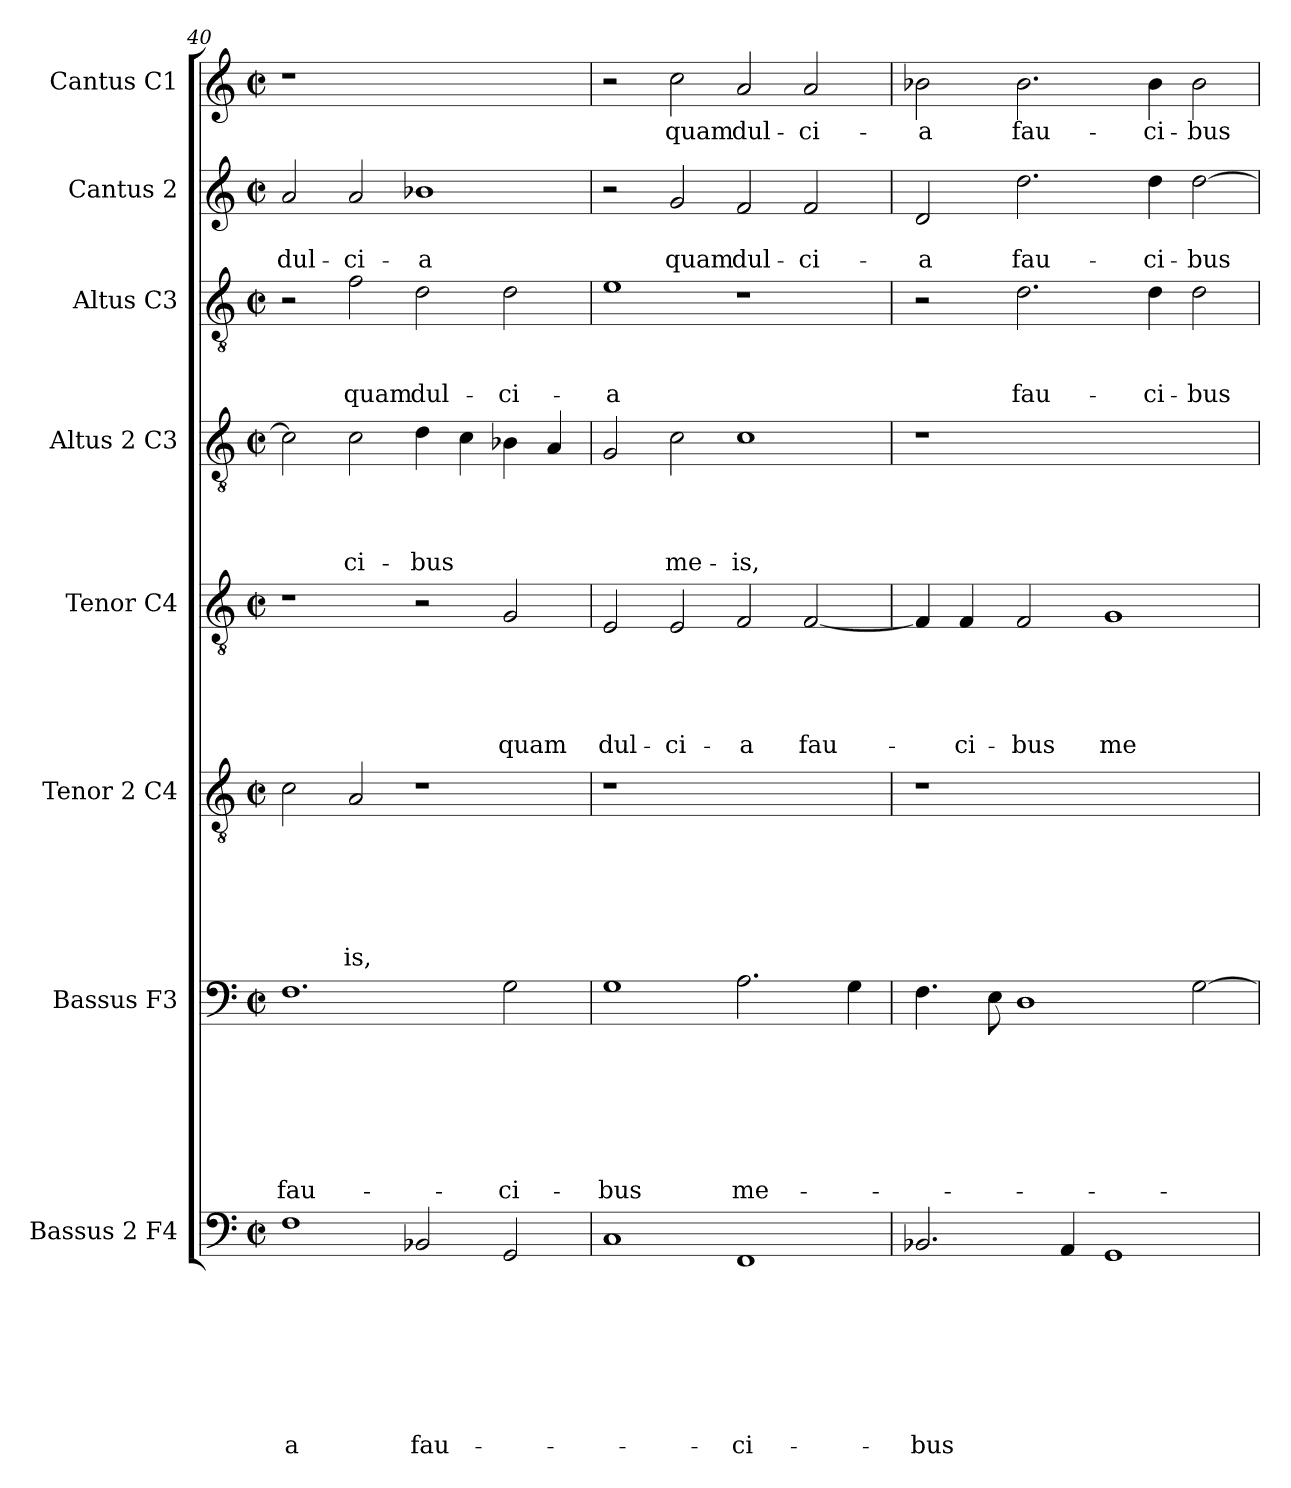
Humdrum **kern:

**kern	**text	**text	**text	**text	**text	**text	**text	**text	**kern	**text	**text	**text	**text	**text	**text	**text	**kern	**text	**text	**text	**text	**text	**text	**kern	**text	**text	**text	**text	**text	**kern	**text	**text	**text	**text	**kern	**text	**text	**text	**kern	**text	**text	**kern	**text
*part8	*part8	*part8	*part8	*part8	*part8	*part8	*part8	*part8	*part7	*part7	*part7	*part7	*part7	*part7	*part7	*part7	*part6	*part6	*part6	*part6	*part6	*part6	*part6	*part5	*part5	*part5	*part5	*part5	*part5	*part4	*part4	*part4	*part4	*part4	*part3	*part3	*part3	*part3	*part2	*part2	*part2	*part1	*part1
*staff8	*staff8	*staff8	*staff8	*staff8	*staff8	*staff8	*staff8	*staff8	*staff7	*staff7	*staff7	*staff7	*staff7	*staff7	*staff7	*staff7	*staff6	*staff6	*staff6	*staff6	*staff6	*staff6	*staff6	*staff5	*staff5	*staff5	*staff5	*staff5	*staff5	*staff4	*staff4	*staff4	*staff4	*staff4	*staff3	*staff3	*staff3	*staff3	*staff2	*staff2	*staff2	*staff1	*staff1
*I"Bassus 2 F4	*	*	*	*	*	*	*	*	*I"Bassus F3	*	*	*	*	*	*	*	*I"Tenor 2 C4	*	*	*	*	*	*	*I"Tenor C4	*	*	*	*	*	*I"Altus 2 C3	*	*	*	*	*I"Altus C3	*	*	*	*I"Cantus 2	*	*	*I"Cantus C1	*
*I'B2	*	*	*	*	*	*	*	*	*I'B	*	*	*	*	*	*	*	*I'T2	*	*	*	*	*	*	*I'T	*	*	*	*	*	*I'A2	*	*	*	*	*I'A	*	*	*	*I'C2	*	*	*I'C	*
!!LO:LB:g=z
*clefF4	*	*	*	*	*	*	*	*	*clefF4	*	*	*	*	*	*	*	*clefGv2	*	*	*	*	*	*	*clefGv2	*	*	*	*	*	*clefGv2	*	*	*	*	*clefGv2	*	*	*	*clefG2	*	*	*clefG2	*
*k[]	*	*	*	*	*	*	*	*	*k[]	*	*	*	*	*	*	*	*k[]	*	*	*	*	*	*	*k[]	*	*	*	*	*	*k[]	*	*	*	*	*k[]	*	*	*	*k[]	*	*	*k[]	*
*C:	*	*	*	*	*	*	*	*	*C:	*	*	*	*	*	*	*	*C:	*	*	*	*	*	*	*C:	*	*	*	*	*	*C:	*	*	*	*	*C:	*	*	*	*C:	*	*	*C:	*
*M2/2	*	*	*	*	*	*	*	*	*M2/2	*	*	*	*	*	*	*	*M2/2	*	*	*	*	*	*	*M2/2	*	*	*	*	*	*M2/2	*	*	*	*	*M2/2	*	*	*	*M2/2	*	*	*M2/2	*
*met(c|)	*	*	*	*	*	*	*	*	*met(c|)	*	*	*	*	*	*	*	*met(c|)	*	*	*	*	*	*	*met(c|)	*	*	*	*	*	*met(c|)	*	*	*	*	*met(c|)	*	*	*	*met(c|)	*	*	*met(c|)	*
=40	=40	=40	=40	=40	=40	=40	=40	=40	=40	=40	=40	=40	=40	=40	=40	=40	=40	=40	=40	=40	=40	=40	=40	=40	=40	=40	=40	=40	=40	=40	=40	=40	=40	=40	=40	=40	=40	=40	=40	=40	=40	=40	=40
!	!	!	!	!	!	!	!	!LO:LY:b	!	!	!	!	!	!	!	!LO:LY:b	!	!	!	!	!	!	!	!	!	!	!	!	!	!	!	!	!	!	!	!	!	!	!	!	!LO:LY:b	!	!
1F	.	.	.	.	.	.	.	-a	1.F	.	.	.	.	.	.	fau-	2c\	.	.	.	.	.	.	1r	.	.	.	.	.	2c\]	.	.	.	.	2r	.	.	.	2a/	.	dul-	1r	.
!	!	!	!	!	!	!	!	!	!	!	!	!	!	!	!	!	!	!	!	!	!	!	!LO:LY:b	!	!	!	!	!	!	!	!	!	!	!LO:LY:b	!	!	!	!LO:LY:b	!	!	!LO:LY:b	!	!
.	.	.	.	.	.	.	.	.	.	.	.	.	.	.	.	.	2A/	.	.	.	.	.	-is,	.	.	.	.	.	.	2c\	.	.	.	-ci-	2f\	.	.	quam	2a/	.	-ci-	.	.
!	!	!	!	!	!	!	!	!LO:LY:b	!	!	!	!	!	!	!	!	!	!	!	!	!	!	!	!	!	!	!	!	!	!	!	!	!	!LO:LY:b	!	!	!	!LO:LY:b	!	!	!LO:LY:b	!	!
2BB-X/	.	.	.	.	.	.	.	fau-	.	.	.	.	.	.	.	.	1r	.	.	.	.	.	.	2r	.	.	.	.	.	4d\	.	.	.	-bus	2d\	.	.	dul-	1b-X	.	-a	1ryy	.
.	.	.	.	.	.	.	.	.	.	.	.	.	.	.	.	.	.	.	.	.	.	.	.	.	.	.	.	.	.	4c\	.	.	.	.	.	.	.	.	.	.	.	.	.
!	!	!	!	!	!	!	!	!	!	!	!	!	!	!	!	!LO:LY:b	!	!	!	!	!	!	!	!	!	!	!	!	!LO:LY:b	!	!	!	!	!	!	!	!	!LO:LY:b	!	!	!	!	!
2GG/	.	.	.	.	.	.	.	.	2G\	.	.	.	.	.	.	-ci-	.	.	.	.	.	.	.	2G/	.	.	.	.	quam	4B-X\	.	.	.	.	2d\	.	.	-ci-	.	.	.	.	.
.	.	.	.	.	.	.	.	.	.	.	.	.	.	.	.	.	.	.	.	.	.	.	.	.	.	.	.	.	.	4A/	.	.	.	.	.	.	.	.	.	.	.	.	.
=41	=41	=41	=41	=41	=41	=41	=41	=41	=41	=41	=41	=41	=41	=41	=41	=41	=41	=41	=41	=41	=41	=41	=41	=41	=41	=41	=41	=41	=41	=41	=41	=41	=41	=41	=41	=41	=41	=41	=41	=41	=41	=41	=41
!	!	!	!	!	!	!	!	!	!	!	!	!	!	!	!	!LO:LY:b	!	!	!	!	!	!	!	!	!	!	!	!	!LO:LY:b	!	!	!	!	!	!	!	!	!LO:LY:b	!	!	!	!	!
1C	.	.	.	.	.	.	.	.	1G	.	.	.	.	.	.	-bus	1r	.	.	.	.	.	.	2E/	.	.	.	.	dul-	2G/	.	.	.	.	1e	.	.	-a	2r	.	.	2r	.
!	!	!	!	!	!	!	!	!	!	!	!	!	!	!	!	!	!	!	!	!	!	!	!	!	!	!	!	!	!LO:LY:b	!	!	!	!	!LO:LY:b	!	!	!	!	!	!	!LO:LY:b	!	!LO:LY:b
.	.	.	.	.	.	.	.	.	.	.	.	.	.	.	.	.	.	.	.	.	.	.	.	2E/	.	.	.	.	-ci-	2c\	.	.	.	me-	.	.	.	.	2g/	.	quam	2cc\	quam
!	!	!	!	!	!	!	!	!LO:LY:b	!	!	!	!	!	!	!	!LO:LY:b	!	!	!	!	!	!	!	!	!	!	!	!	!LO:LY:b	!	!	!	!	!LO:LY:b	!	!	!	!	!	!	!LO:LY:b	!	!LO:LY:b
1FF	.	.	.	.	.	.	.	-ci-	2.A\	.	.	.	.	.	.	me-	1ryy	.	.	.	.	.	.	2F/	.	.	.	.	-a	1c	.	.	.	-is,	1r	.	.	.	2f/	.	dul-	2a/	dul-
!	!	!	!	!	!	!	!	!	!	!	!	!	!	!	!	!	!	!	!	!	!	!	!	!	!	!	!	!	!LO:LY:b	!	!	!	!	!	!	!	!	!	!	!	!LO:LY:b	!	!LO:LY:b
.	.	.	.	.	.	.	.	.	.	.	.	.	.	.	.	.	.	.	.	.	.	.	.	[2F/	.	.	.	.	fau-	.	.	.	.	.	.	.	.	.	2f/	.	-ci-	2a/	-ci-
.	.	.	.	.	.	.	.	.	4G\	.	.	.	.	.	.	.	.	.	.	.	.	.	.	.	.	.	.	.	.	.	.	.	.	.	.	.	.	.	.	.	.	.	.
=42	=42	=42	=42	=42	=42	=42	=42	=42	=42	=42	=42	=42	=42	=42	=42	=42	=42	=42	=42	=42	=42	=42	=42	=42	=42	=42	=42	=42	=42	=42	=42	=42	=42	=42	=42	=42	=42	=42	=42	=42	=42	=42	=42
!	!	!	!	!	!	!	!	!LO:LY:b	!	!	!	!	!	!	!	!	!	!	!	!	!	!	!	!	!	!	!	!	!	!	!	!	!	!	!	!	!	!	!	!	!LO:LY:b	!	!LO:LY:b
2.BB-X/	.	.	.	.	.	.	.	-bus	4.F\	.	.	.	.	.	.	.	1r	.	.	.	.	.	.	4F/]	.	.	.	.	.	1r	.	.	.	.	2r	.	.	.	2d/	.	-a	2b-X\	-a
!	!	!	!	!	!	!	!	!	!	!	!	!	!	!	!	!	!	!	!	!	!	!	!	!	!	!	!	!	!LO:LY:b	!	!	!	!	!	!	!	!	!	!	!	!	!	!
.	.	.	.	.	.	.	.	.	.	.	.	.	.	.	.	.	.	.	.	.	.	.	.	4F/	.	.	.	.	-ci-	.	.	.	.	.	.	.	.	.	.	.	.	.	.
.	.	.	.	.	.	.	.	.	8E\	.	.	.	.	.	.	.	.	.	.	.	.	.	.	.	.	.	.	.	.	.	.	.	.	.	.	.	.	.	.	.	.	.	.
!	!	!	!	!	!	!	!	!	!	!	!	!	!	!	!	!	!	!	!	!	!	!	!	!	!	!	!	!	!LO:LY:b	!	!	!	!	!	!	!	!	!LO:LY:b	!	!	!LO:LY:b	!	!LO:LY:b
.	.	.	.	.	.	.	.	.	1D	.	.	.	.	.	.	.	.	.	.	.	.	.	.	2F/	.	.	.	.	-bus	.	.	.	.	.	2.d\	.	.	fau-	2.dd\	.	fau-	2.b-\	fau-
4AA/	.	.	.	.	.	.	.	.	.	.	.	.	.	.	.	.	.	.	.	.	.	.	.	.	.	.	.	.	.	.	.	.	.	.	.	.	.	.	.	.	.	.	.
!	!	!	!	!	!	!	!	!	!	!	!	!	!	!	!	!	!	!	!	!	!	!	!	!	!	!	!	!	!LO:LY:b	!	!	!	!	!	!	!	!	!	!	!	!	!	!
1GG	.	.	.	.	.	.	.	.	.	.	.	.	.	.	.	.	1ryy	.	.	.	.	.	.	1G	.	.	.	.	me-	1ryy	.	.	.	.	.	.	.	.	.	.	.	.	.
!	!	!	!	!	!	!	!	!	!	!	!	!	!	!	!	!	!	!	!	!	!	!	!	!	!	!	!	!	!	!	!	!	!	!	!	!	!	!LO:LY:b	!	!	!LO:LY:b	!	!LO:LY:b
.	.	.	.	.	.	.	.	.	.	.	.	.	.	.	.	.	.	.	.	.	.	.	.	.	.	.	.	.	.	.	.	.	.	.	4d\	.	.	-ci-	4dd\	.	-ci-	4b-\	-ci-
!	!	!	!	!	!	!	!	!	!	!	!	!	!	!	!	!	!	!	!	!	!	!	!	!	!	!	!	!	!	!	!	!	!	!	!	!	!	!LO:LY:b	!	!	!LO:LY:b	!	!LO:LY:b
.	.	.	.	.	.	.	.	.	[2G\	.	.	.	.	.	.	.	.	.	.	.	.	.	.	.	.	.	.	.	.	.	.	.	.	.	2d\	.	.	-bus	[2dd\	.	-bus	2b-\	-bus
=	=	=	=	=	=	=	=	=	=	=	=	=	=	=	=	=	=	=	=	=	=	=	=	=	=	=	=	=	=	=	=	=	=	=	=	=	=	=	=	=	=	=	=
*-	*-	*-	*-	*-	*-	*-	*-	*-	*-	*-	*-	*-	*-	*-	*-	*-	*-	*-	*-	*-	*-	*-	*-	*-	*-	*-	*-	*-	*-	*-	*-	*-	*-	*-	*-	*-	*-	*-	*-	*-	*-	*-	*-
